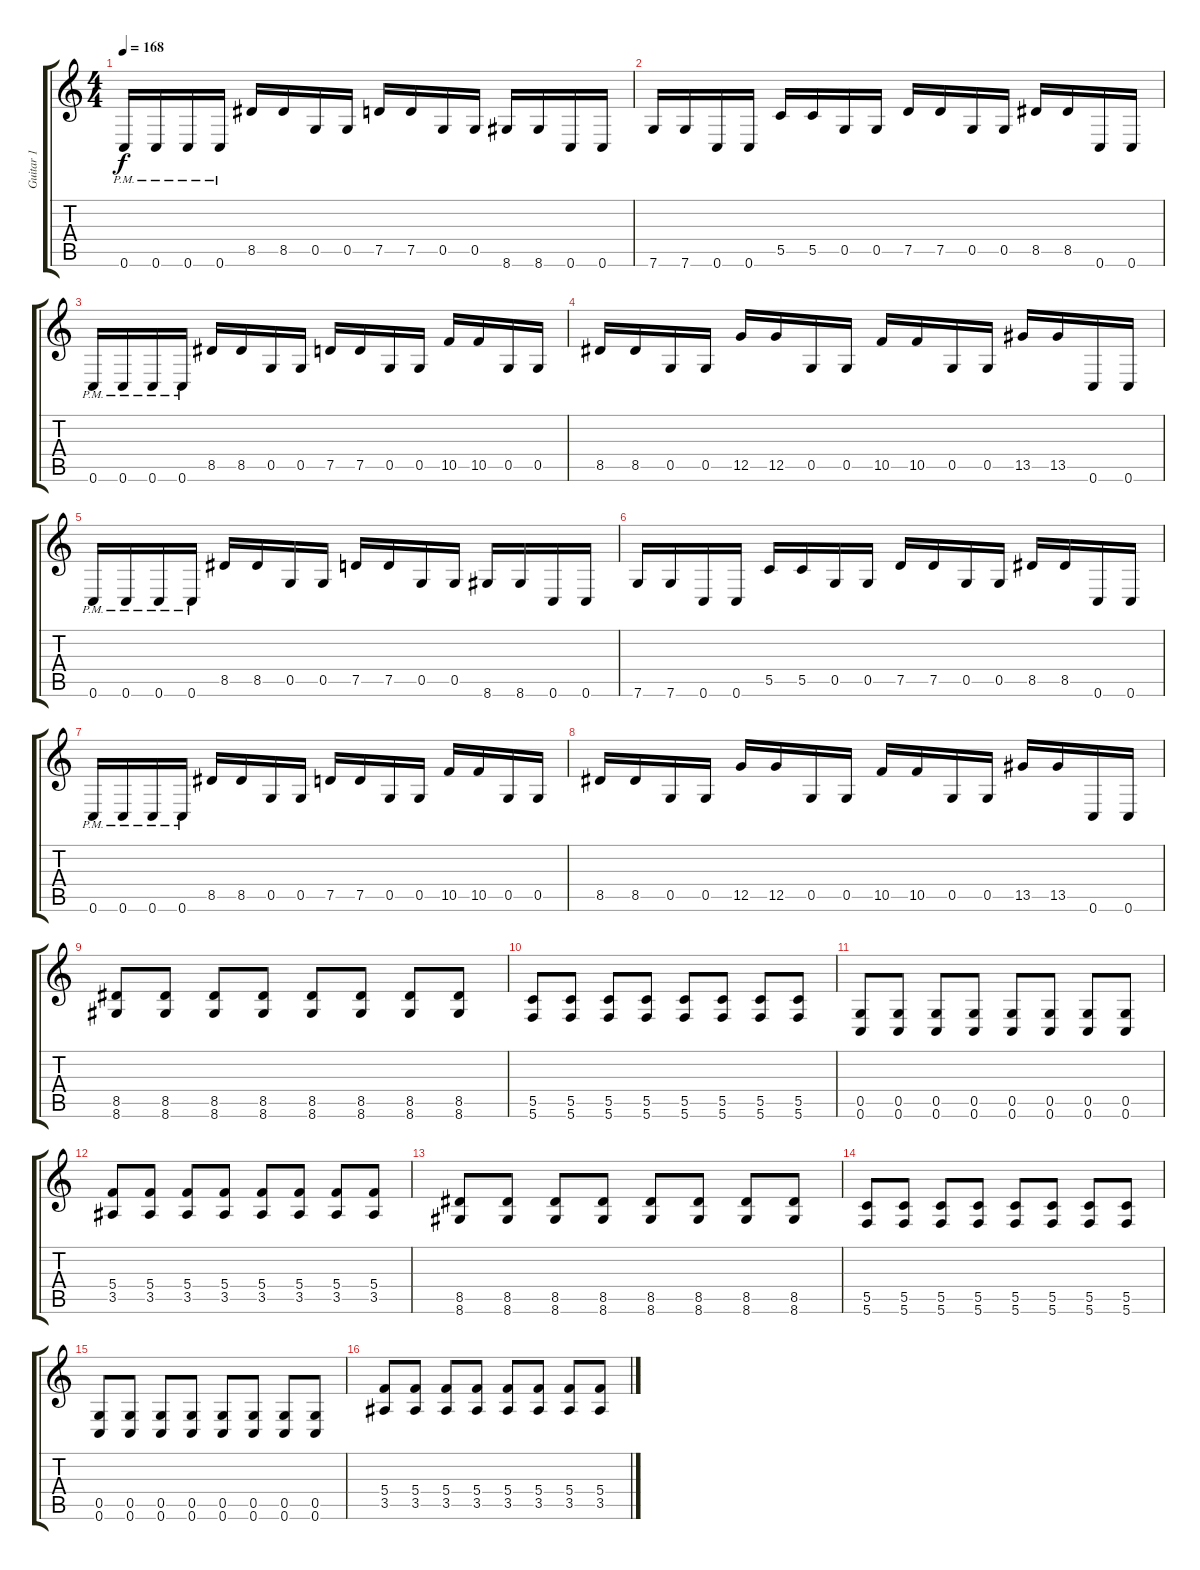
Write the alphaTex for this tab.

\track ("Guitar 1" "Guitar 1") {instrument distortionguitar}
\staff {score tabs}
\tuning (D4 A3 F3 C3 G2 C2) {hide}
\ts (4 4)
\tempo 168
\clef g2
\ks c
0.6{pm}.16{dy f} 0.6{pm}.16 0.6{pm}.16 0.6{pm}.16 8.5.16 8.5.16 0.5.16 0.5.16 7.5.16 7.5.16 0.5.16 0.5.16 8.6.16 8.6.16 0.6.16 0.6.16 |
7.6.16 7.6.16 0.6.16 0.6.16 5.5.16 5.5.16 0.5.16 0.5.16 7.5.16 7.5.16 0.5.16 0.5.16 8.5.16 8.5.16 0.6.16 0.6.16 |
0.6{pm}.16 0.6{pm}.16 0.6{pm}.16 0.6{pm}.16 8.5.16 8.5.16 0.5.16 0.5.16 7.5.16 7.5.16 0.5.16 0.5.16 10.5.16 10.5.16 0.5.16 0.5.16 |
8.5.16 8.5.16 0.5.16 0.5.16 12.5.16 12.5.16 0.5.16 0.5.16 10.5.16 10.5.16 0.5.16 0.5.16 13.5.16 13.5.16 0.6.16 0.6.16 |
0.6{pm}.16 0.6{pm}.16 0.6{pm}.16 0.6{pm}.16 8.5.16 8.5.16 0.5.16 0.5.16 7.5.16 7.5.16 0.5.16 0.5.16 8.6.16 8.6.16 0.6.16 0.6.16 |
7.6.16 7.6.16 0.6.16 0.6.16 5.5.16 5.5.16 0.5.16 0.5.16 7.5.16 7.5.16 0.5.16 0.5.16 8.5.16 8.5.16 0.6.16 0.6.16 |
0.6{pm}.16 0.6{pm}.16 0.6{pm}.16 0.6{pm}.16 8.5.16 8.5.16 0.5.16 0.5.16 7.5.16 7.5.16 0.5.16 0.5.16 10.5.16 10.5.16 0.5.16 0.5.16 |
8.5.16 8.5.16 0.5.16 0.5.16 12.5.16 12.5.16 0.5.16 0.5.16 10.5.16 10.5.16 0.5.16 0.5.16 13.5.16 13.5.16 0.6.16 0.6.16 |
(8.5 8.6).8 (8.5 8.6).8 (8.5 8.6).8 (8.5 8.6).8 (8.5 8.6).8 (8.5 8.6).8 (8.5 8.6).8 (8.5 8.6).8 |
(5.5 5.6).8 (5.5 5.6).8 (5.5 5.6).8 (5.5 5.6).8 (5.5 5.6).8 (5.5 5.6).8 (5.5 5.6).8 (5.5 5.6).8 |
(0.5 0.6).8 (0.5 0.6).8 (0.5 0.6).8 (0.5 0.6).8 (0.5 0.6).8 (0.5 0.6).8 (0.5 0.6).8 (0.5 0.6).8 |
(5.4 3.5).8 (5.4 3.5).8 (5.4 3.5).8 (5.4 3.5).8 (5.4 3.5).8 (5.4 3.5).8 (5.4 3.5).8 (5.4 3.5).8 |
(8.5 8.6).8 (8.5 8.6).8 (8.5 8.6).8 (8.5 8.6).8 (8.5 8.6).8 (8.5 8.6).8 (8.5 8.6).8 (8.5 8.6).8 |
(5.5 5.6).8 (5.5 5.6).8 (5.5 5.6).8 (5.5 5.6).8 (5.5 5.6).8 (5.5 5.6).8 (5.5 5.6).8 (5.5 5.6).8 |
(0.5 0.6).8 (0.5 0.6).8 (0.5 0.6).8 (0.5 0.6).8 (0.5 0.6).8 (0.5 0.6).8 (0.5 0.6).8 (0.5 0.6).8 |
(5.4 3.5).8 (5.4 3.5).8 (5.4 3.5).8 (5.4 3.5).8 (5.4 3.5).8 (5.4 3.5).8 (5.4 3.5).8 (5.4 3.5).8
